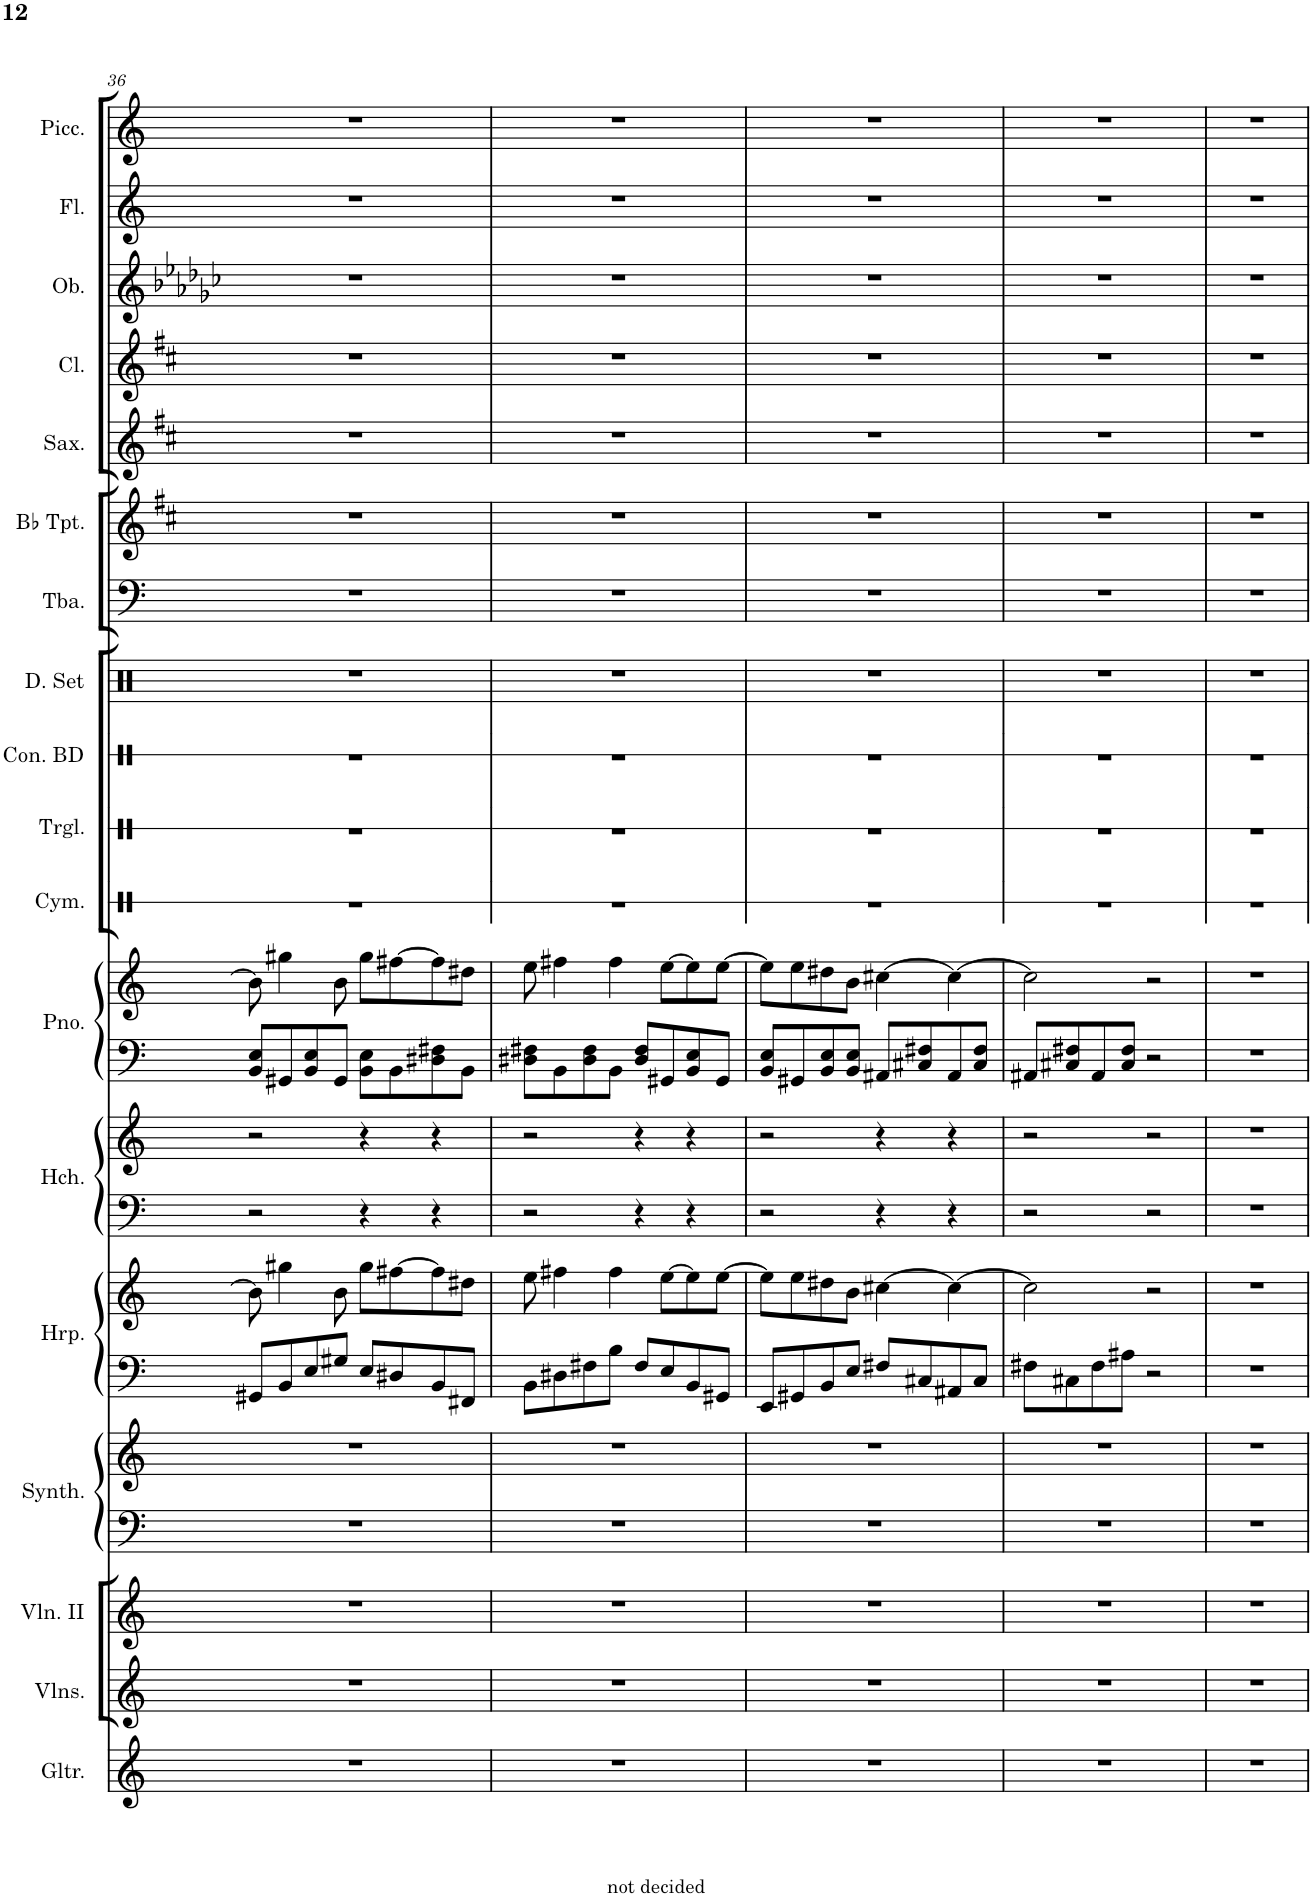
**kern	**kern	**kern	**kern	**kern	**kern	**kern	**kern	**kern	**kern	**kern	**kern	**kern	**kern	**kern	**kern	**kern	**kern	**kern	**kern
*part16	*part15	*part14	*part13	*part13	*part12	*part12	*part11	*part11	*part10	*part10	*part9	*part8	*part7	*part6	*part5	*part4	*part3	*part2	*part1
*staff20	*staff19	*staff18	*staff17	*staff16	*staff15	*staff14	*staff13	*staff12	*staff11	*staff10	*staff9	*staff8	*staff7	*staff6	*staff5	*staff4	*staff3	*staff2	*staff1
*I"Glitter	*I"Violins	*I"Violins II	*I"Saw Synthesizer	*	*I"Harp	*	*I"Harpsichord	*	*I"Grand Piano	*	*I"Concert Bass Drum	*I"Drumset	*I"Tuba	*I"Trumpets in Bb	*I"Saxophone	*I"Clarinet	*I"Oboe	*I"Flutes	*I"Piccolo
*I'Gltr.	*I'Vlns.	*I'Vln. II	*I'Synth.	*	*I'Hrp.	*	*I'Hch.	*	*I'Pno.	*	*I'Con. BD	*I'D. Set	*I'Tba.	*	*I'Sax.	*I'Cl.	*I'Ob.	*I'Fl.	*I'Picc.
!!LO:PB:g=z
*clefG2	*clefG2	*clefG2	*clefF4	*clefG2	*clefF4	*clefG2	*clefF4	*clefG2	*clefF4	*clefG2	*clefX	*clefX	*clefF4	*clefG2	*clefG2	*clefG2	*clefG2	*clefG2	*clefG2
*	*	*	*	*	*	*	*	*	*	*	*	*	*	*Trd1c2	*Trd8c14	*Trd1c2	*	*	*Trd-7c-12
*k[]	*k[]	*k[]	*k[]	*k[]	*k[]	*k[]	*k[]	*k[]	*k[]	*k[]	*k[]	*k[]	*k[]	*k[f#c#]	*k[f#c#]	*k[f#c#]	*k[b-e-a-d-g-c-]	*k[]	*k[]
*M4/4	*M4/4	*M4/4	*M4/4	*M4/4	*M4/4	*M4/4	*M4/4	*M4/4	*M4/4	*M4/4	*M4/4	*M4/4	*M4/4	*M4/4	*M4/4	*M4/4	*M4/4	*M4/4	*M4/4
=36	=36	=36	=36	=36	=36	=36	=36	=36	=36	=36	=36	=36	=36	=36	=36	=36	=36	=36	=36
1r	1r	1r	1r	1r	8GG#X/L	8b\]	2r	2r	8BB/ 8E/L	8b\]	1r	1r	1r	1r	1r	1r	1r	1r	1r
.	.	.	.	.	8BB/	4gg#X\	.	.	8GG#X/	4gg#X\	.	.	.	.	.	.	.	.	.
.	.	.	.	.	8E/	.	.	.	8BB/ 8E/	.	.	.	.	.	.	.	.	.	.
.	.	.	.	.	8G#X/J	8b\	.	.	8GG#/J	8b\	.	.	.	.	.	.	.	.	.
.	.	.	.	.	8E/L	8gg#\L	4r	4r	8BB\ 8E\L	8gg#\L	.	.	.	.	.	.	.	.	.
.	.	.	.	.	8D#X/	[8ff#X\	.	.	8BB\	[8ff#X\	.	.	.	.	.	.	.	.	.
.	.	.	.	.	8BB/	8ff#\]	4r	4r	8D#X\ 8F#X\	8ff#\]	.	.	.	.	.	.	.	.	.
.	.	.	.	.	8FF#X/J	8dd#X\J	.	.	8BB\J	8dd#X\J	.	.	.	.	.	.	.	.	.
=37	=37	=37	=37	=37	=37	=37	=37	=37	=37	=37	=37	=37	=37	=37	=37	=37	=37	=37	=37
1r	1r	1r	1r	1r	8BB\L	8ee\	2r	2r	8D#X\ 8F#X\L	8ee\	1r	1r	1r	1r	1r	1r	1r	1r	1r
.	.	.	.	.	8D#X\	4ff#X\	.	.	8BB\	4ff#X\	.	.	.	.	.	.	.	.	.
.	.	.	.	.	8F#X\	.	.	.	8D#\ 8F#\	.	.	.	.	.	.	.	.	.	.
.	.	.	.	.	8B\J	4ff#\	.	.	8BB\J	4ff#\	.	.	.	.	.	.	.	.	.
.	.	.	.	.	8F#/L	.	4r	4r	8D#/ 8F#/L	.	.	.	.	.	.	.	.	.	.
.	.	.	.	.	8E/	[8ee\L	.	.	8GG#X/	[8ee\L	.	.	.	.	.	.	.	.	.
.	.	.	.	.	8BB/	8ee\]	4r	4r	8BB/ 8E/	8ee\]	.	.	.	.	.	.	.	.	.
.	.	.	.	.	8GG#X/J	[8ee\J	.	.	8GG#/J	[8ee\J	.	.	.	.	.	.	.	.	.
=38	=38	=38	=38	=38	=38	=38	=38	=38	=38	=38	=38	=38	=38	=38	=38	=38	=38	=38	=38
1r	1r	1r	1r	1r	8EE/L	8ee\L]	2r	2r	8BB/ 8E/L	8ee\L]	1r	1r	1r	1r	1r	1r	1r	1r	1r
.	.	.	.	.	8GG#X/	8ee\	.	.	8GG#X/	8ee\	.	.	.	.	.	.	.	.	.
.	.	.	.	.	8BB/	8dd#X\	.	.	8BB/ 8E/	8dd#X\	.	.	.	.	.	.	.	.	.
.	.	.	.	.	8E/J	8b\J	.	.	8BB/ 8E/J	8b\J	.	.	.	.	.	.	.	.	.
.	.	.	.	.	8F#X/L	[4cc#X\	4r	4r	8AA#X/L	[4cc#X\	.	.	.	.	.	.	.	.	.
.	.	.	.	.	8C#X/	.	.	.	8C#X/ 8F#X/	.	.	.	.	.	.	.	.	.	.
.	.	.	.	.	8AA#X/	4cc#\_	4r	4r	8AA#/	4cc#\_	.	.	.	.	.	.	.	.	.
.	.	.	.	.	8C#/J	.	.	.	8C#/ 8F#/J	.	.	.	.	.	.	.	.	.	.
=39	=39	=39	=39	=39	=39	=39	=39	=39	=39	=39	=39	=39	=39	=39	=39	=39	=39	=39	=39
1r	1r	1r	1r	1r	8F#X\L	2cc#\]	2r	2r	8AA#X/L	2cc#\]	1r	1r	1r	1r	1r	1r	1r	1r	1r
.	.	.	.	.	8C#X\	.	.	.	8C#X/ 8F#X/	.	.	.	.	.	.	.	.	.	.
.	.	.	.	.	8F#\	.	.	.	8AA#/	.	.	.	.	.	.	.	.	.	.
.	.	.	.	.	8A#X\J	.	.	.	8C#/ 8F#/J	.	.	.	.	.	.	.	.	.	.
.	.	.	.	.	2r	2r	2r	2r	2r	2r	.	.	.	.	.	.	.	.	.
=40	=40	=40	=40	=40	=40	=40	=40	=40	=40	=40	=40	=40	=40	=40	=40	=40	=40	=40	=40
1r	1r	1r	1r	1r	1r	1r	1r	1r	1r	1r	1r	1r	1r	1r	1r	1r	1r	1r	1r
=	=	=	=	=	=	=	=	=	=	=	=	=	=	=	=	=	=	=	=
*-	*-	*-	*-	*-	*-	*-	*-	*-	*-	*-	*-	*-	*-	*-	*-	*-	*-	*-	*-
